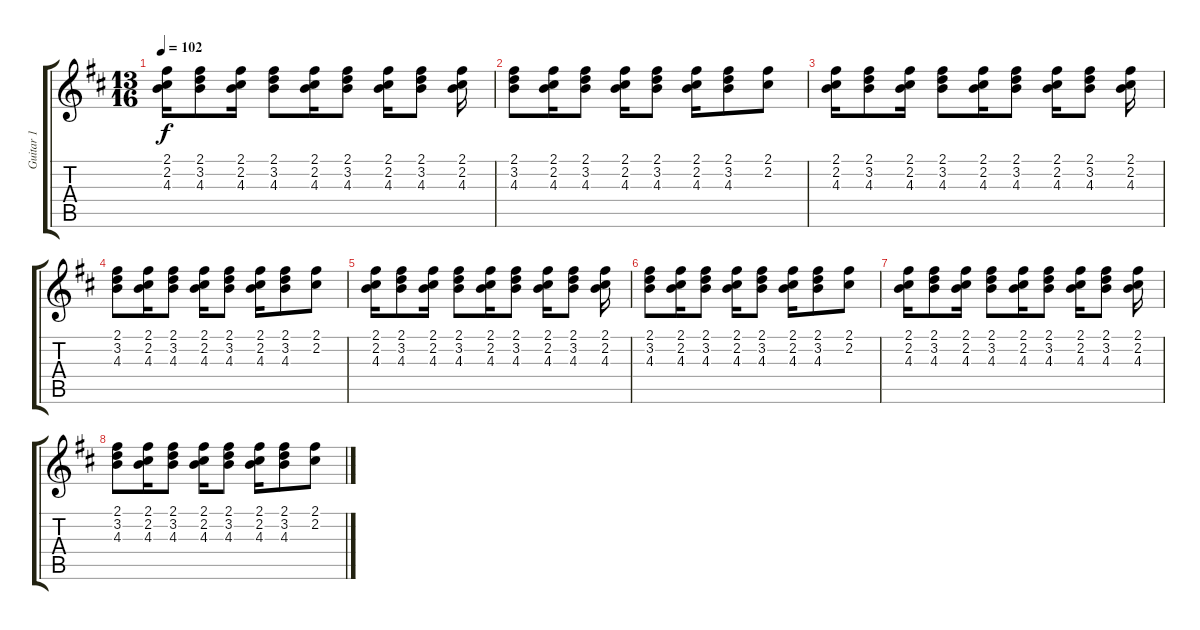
\track ("Guitar 1" "Guitar 1") {instrument acousticguitarsteel}
\staff {score tabs}
\tuning (E4 B3 G3 D3 A2 D2) {hide}
\ts (13 16)
\tempo 102
\clef g2
\ks d
(2.1 2.2 4.3).16{dy f volume 8} (2.1 3.2 4.3).8 (2.1 2.2 4.3).16 (2.1 3.2 4.3).8 (2.1 2.2 4.3).16 (2.1 3.2 4.3).8 (2.1 2.2 4.3).16 (2.1 3.2 4.3).8 (2.1 2.2 4.3).16 |
(2.1 3.2 4.3).8 (2.1 2.2 4.3).16 (2.1 3.2 4.3).8 (2.1 2.2 4.3).16 (2.1 3.2 4.3).8 (2.1 2.2 4.3).16 (2.1 3.2 4.3).8 (2.1 2.2).8 |
(2.1 2.2 4.3).16 (2.1 3.2 4.3).8 (2.1 2.2 4.3).16 (2.1 3.2 4.3).8 (2.1 2.2 4.3).16 (2.1 3.2 4.3).8 (2.1 2.2 4.3).16 (2.1 3.2 4.3).8 (2.1 2.2 4.3).16 |
(2.1 3.2 4.3).8 (2.1 2.2 4.3).16 (2.1 3.2 4.3).8 (2.1 2.2 4.3).16 (2.1 3.2 4.3).8 (2.1 2.2 4.3).16 (2.1 3.2 4.3).8 (2.1 2.2).8 |
(2.1 2.2 4.3).16{volume 0} (2.1 3.2 4.3).8 (2.1 2.2 4.3).16 (2.1 3.2 4.3).8 (2.1 2.2 4.3).16 (2.1 3.2 4.3).8 (2.1 2.2 4.3).16 (2.1 3.2 4.3).8 (2.1 2.2 4.3).16 |
(2.1 3.2 4.3).8 (2.1 2.2 4.3).16 (2.1 3.2 4.3).8 (2.1 2.2 4.3).16 (2.1 3.2 4.3).8 (2.1 2.2 4.3).16 (2.1 3.2 4.3).8 (2.1 2.2).8 |
(2.1 2.2 4.3).16 (2.1 3.2 4.3).8 (2.1 2.2 4.3).16 (2.1 3.2 4.3).8 (2.1 2.2 4.3).16 (2.1 3.2 4.3).8 (2.1 2.2 4.3).16 (2.1 3.2 4.3).8 (2.1 2.2 4.3).16 |
(2.1 3.2 4.3).8 (2.1 2.2 4.3).16 (2.1 3.2 4.3).8 (2.1 2.2 4.3).16 (2.1 3.2 4.3).8 (2.1 2.2 4.3).16 (2.1 3.2 4.3).8 (2.1 2.2).8
